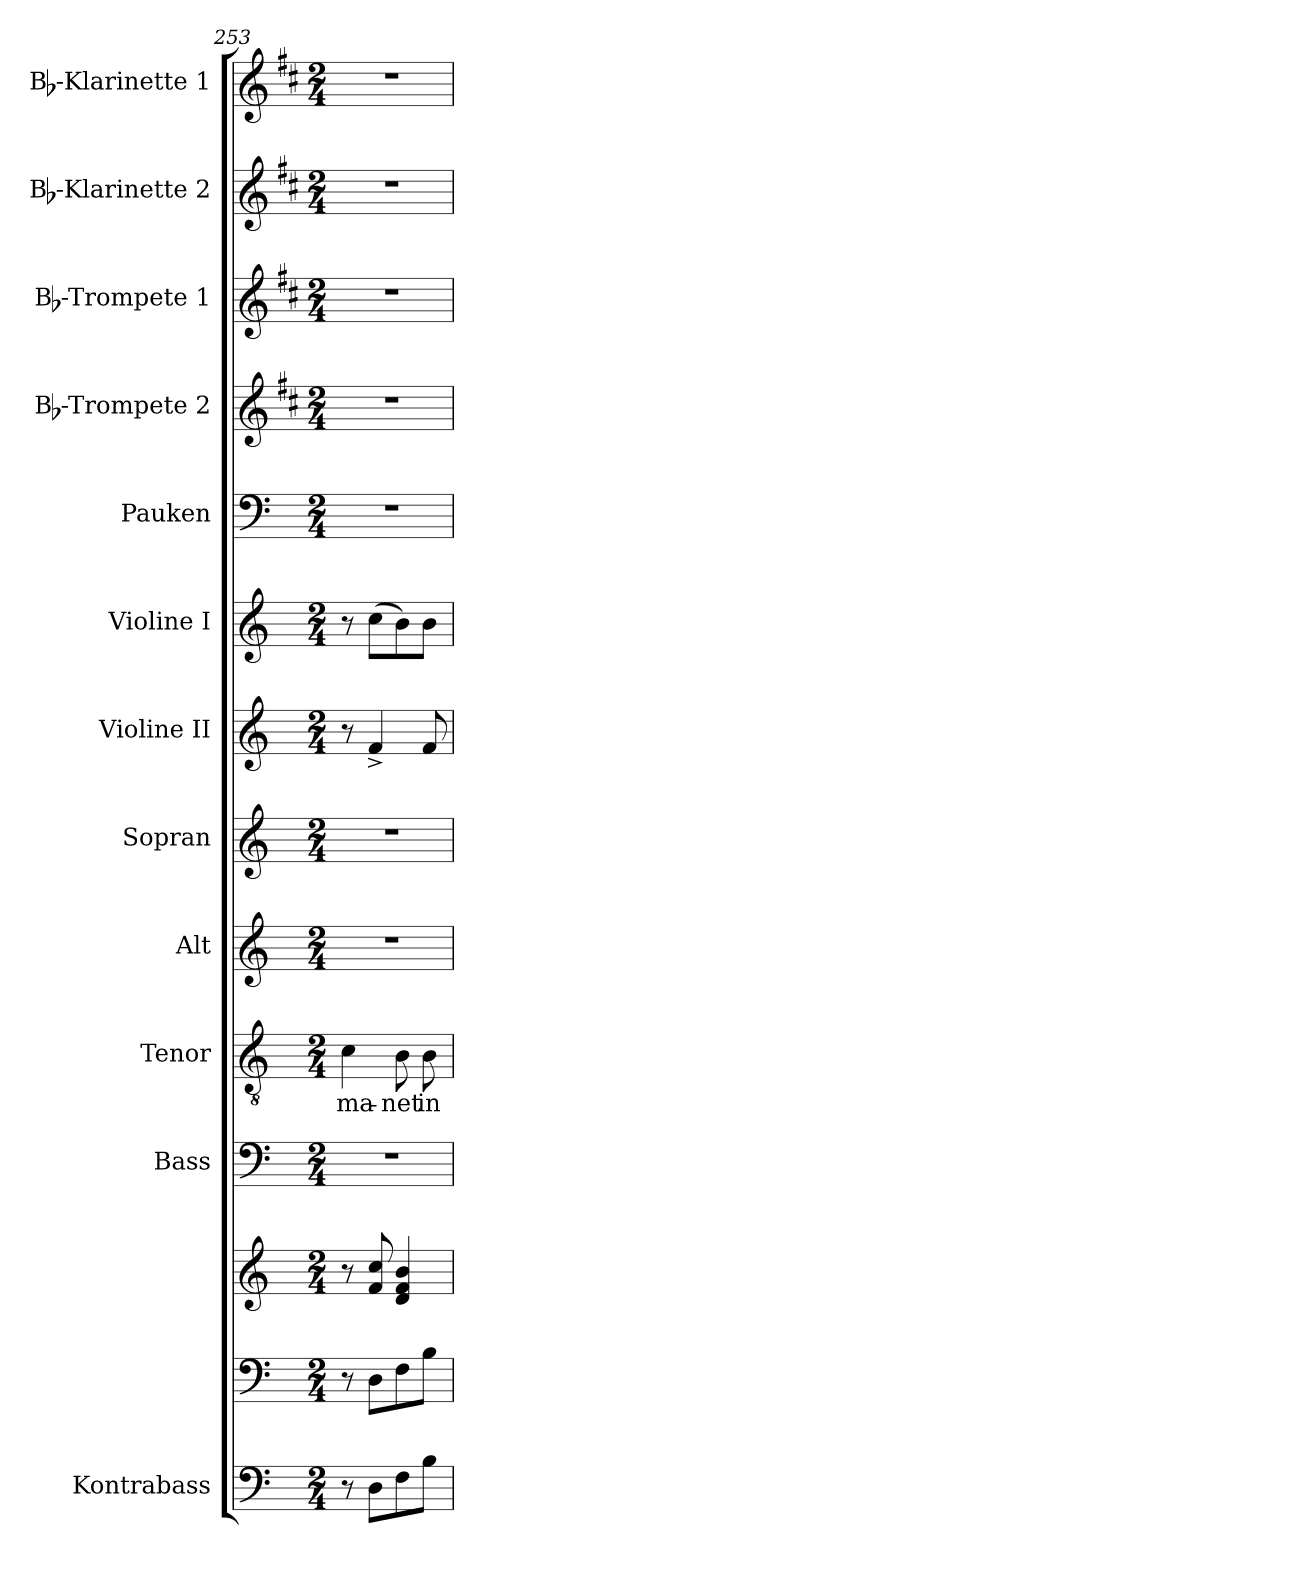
**kern	**kern	**kern	**kern	**kern	**text	**kern	**kern	**kern	**kern	**kern	**kern	**kern	**kern	**kern
*part13	*part12	*part12	*part11	*part10	*part10	*part9	*part8	*part7	*part6	*part5	*part4	*part3	*part2	*part1
*staff14	*staff13	*staff12	*staff11	*staff10	*staff10	*staff9	*staff8	*staff7	*staff6	*staff5	*staff4	*staff3	*staff2	*staff1
*I"Kontrabass	*	*	*I"Bass	*I"Tenor	*	*I"Alt	*I"Sopran	*I"Violine II	*I"Violine I	*I"Pauken	*I"Bb-Trompete 2	*I"Bb-Trompete 1	*I"Bb-Klarinette 2	*I"Bb-Klarinette 1
*I'Kb.	*	*	*I'B.	*I'T.	*	*I'A.	*I'S.	*I'Vl. II	*I'Vl. I	*I'Pk.	*I'Bb Trp. 2	*I'Bb Trp. 1	*I'Bb Kl. 2	*I'Bb Kl. 1
*clefF4	*clefF4	*clefG2	*clefF4	*clefGv2	*	*clefG2	*clefG2	*clefG2	*clefG2	*clefF4	*clefG2	*clefG2	*clefG2	*clefG2
*ITrd7c12	*	*	*	*	*	*	*	*	*	*	*ITrd1c2	*ITrd1c2	*ITrd1c2	*ITrd1c2
*k[]	*k[]	*k[]	*k[]	*k[]	*	*k[]	*k[]	*k[]	*k[]	*k[]	*k[]	*k[]	*k[]	*k[]
*C:	*C:	*C:	*C:	*C:	*	*C:	*C:	*C:	*C:	*C:	*C:	*C:	*C:	*C:
*M2/4	*M2/4	*M2/4	*M2/4	*M2/4	*	*M2/4	*M2/4	*M2/4	*M2/4	*M2/4	*M2/4	*M2/4	*M2/4	*M2/4
=253	=253	=253	=253	=253	=253	=253	=253	=253	=253	=253	=253	=253	=253	=253
!	!	!	!	!	!LO:LY:b	!	!	!	!	!	!	!	!	!
8r	8r	8r	2r	4c\	ma-	2r	2r	8r	8r	2r	2r	2r	2r	2r
8DD\L	8D\L	8f/ 8cc/	.	.	.	.	.	4f^</	(>8cc\L	.	.	.	.	.
!	!	!	!	!	!LO:LY:b	!	!	!	!	!	!	!	!	!
8FF\	8F\	4d/ 4f/ 4b/	.	8B\	-net	.	.	.	8b\)	.	.	.	.	.
!	!	!	!	!	!LO:LY:b	!	!	!	!	!	!	!	!	!
8BB\J	8B\J	.	.	8B\	in	.	.	8f/	8b\J	.	.	.	.	.
=	=	=	=	=	=	=	=	=	=	=	=	=	=	=
*-	*-	*-	*-	*-	*-	*-	*-	*-	*-	*-	*-	*-	*-	*-
